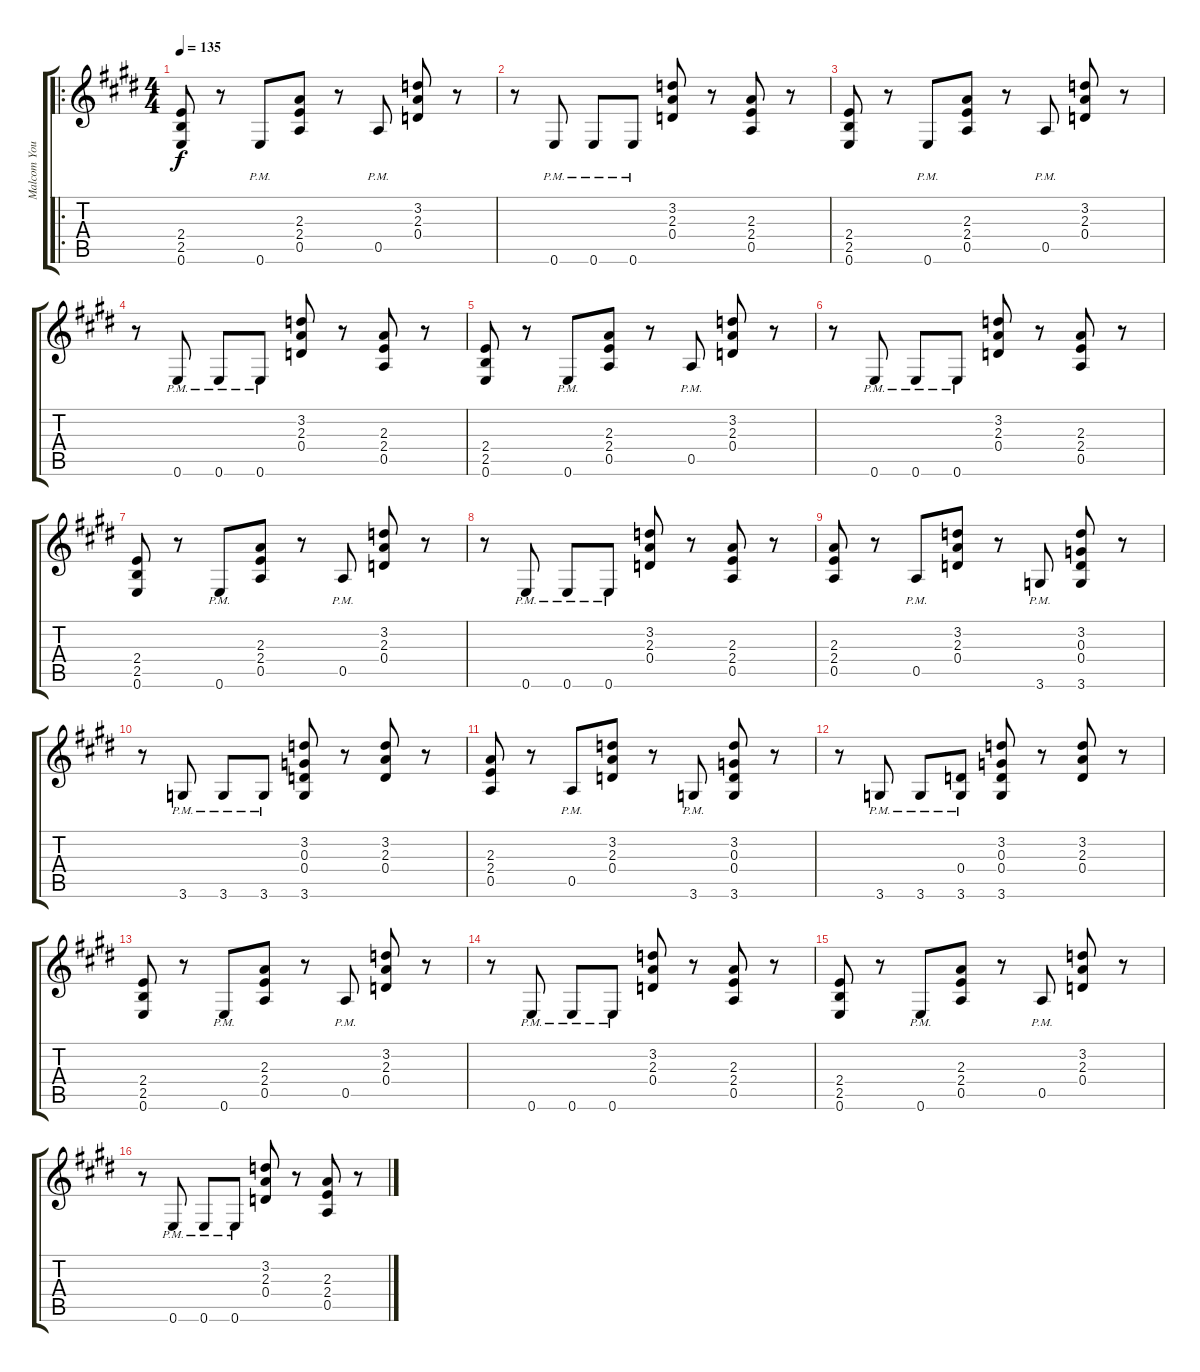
\track ("Malcom Young" "Malcom You") {instrument overdrivenguitar}
\staff {score tabs}
\tuning (E4 B3 G3 D3 A2 E2) {hide}
\ro
\ts (4 4)
\tempo 135
\clef g2
\ks e
(2.4 2.5 0.6).8{dy f} r.8 0.6{pm}.8 (2.3 2.4 0.5).8 r.8 0.5{pm}.8 (3.2 2.3 0.4).8 r.8 |
r.8 0.6{pm}.8 0.6{pm}.8 0.6{pm}.8 (3.2 2.3 0.4).8 r.8 (2.3 2.4 0.5).8 r.8 |
(2.4 2.5 0.6).8 r.8 0.6{pm}.8 (2.3 2.4 0.5).8 r.8 0.5{pm}.8 (3.2 2.3 0.4).8 r.8 |
r.8 0.6{pm}.8 0.6{pm}.8 0.6{pm}.8 (3.2 2.3 0.4).8 r.8 (2.3 2.4 0.5).8 r.8 |
(2.4 2.5 0.6).8 r.8 0.6{pm}.8 (2.3 2.4 0.5).8 r.8 0.5{pm}.8 (3.2 2.3 0.4).8 r.8 |
r.8 0.6{pm}.8 0.6{pm}.8 0.6{pm}.8 (3.2 2.3 0.4).8 r.8 (2.3 2.4 0.5).8 r.8 |
(2.4 2.5 0.6).8 r.8 0.6{pm}.8 (2.3 2.4 0.5).8 r.8 0.5{pm}.8 (3.2 2.3 0.4).8 r.8 |
r.8 0.6{pm}.8 0.6{pm}.8 0.6{pm}.8 (3.2 2.3 0.4).8 r.8 (2.3 2.4 0.5).8 r.8 |
(2.3 2.4 0.5).8 r.8 0.5{pm}.8 (3.2 2.3 0.4).8 r.8 3.6{pm}.8 (3.2 0.3 0.4 3.6).8 r.8 |
r.8 3.6{pm}.8 3.6{pm}.8 3.6{pm}.8 (3.2 0.3 0.4 3.6).8 r.8 (3.2 2.3 0.4).8 r.8 |
(2.3 2.4 0.5).8 r.8 0.5{pm}.8 (3.2 2.3 0.4).8 r.8 3.6{pm}.8 (3.2 0.3 0.4 3.6).8 r.8 |
r.8 3.6{pm}.8 3.6{pm}.8 (0.4{pm} 3.6{pm}).8 (3.2 0.3 0.4 3.6).8 r.8 (3.2 2.3 0.4).8 r.8 |
(2.4 2.5 0.6).8 r.8 0.6{pm}.8 (2.3 2.4 0.5).8 r.8 0.5{pm}.8 (3.2 2.3 0.4).8 r.8 |
r.8 0.6{pm}.8 0.6{pm}.8 0.6{pm}.8 (3.2 2.3 0.4).8 r.8 (2.3 2.4 0.5).8 r.8 |
(2.4 2.5 0.6).8 r.8 0.6{pm}.8 (2.3 2.4 0.5).8 r.8 0.5{pm}.8 (3.2 2.3 0.4).8 r.8 |
r.8 0.6{pm}.8 0.6{pm}.8 0.6{pm}.8 (3.2 2.3 0.4).8 r.8 (2.3 2.4 0.5).8 r.8
